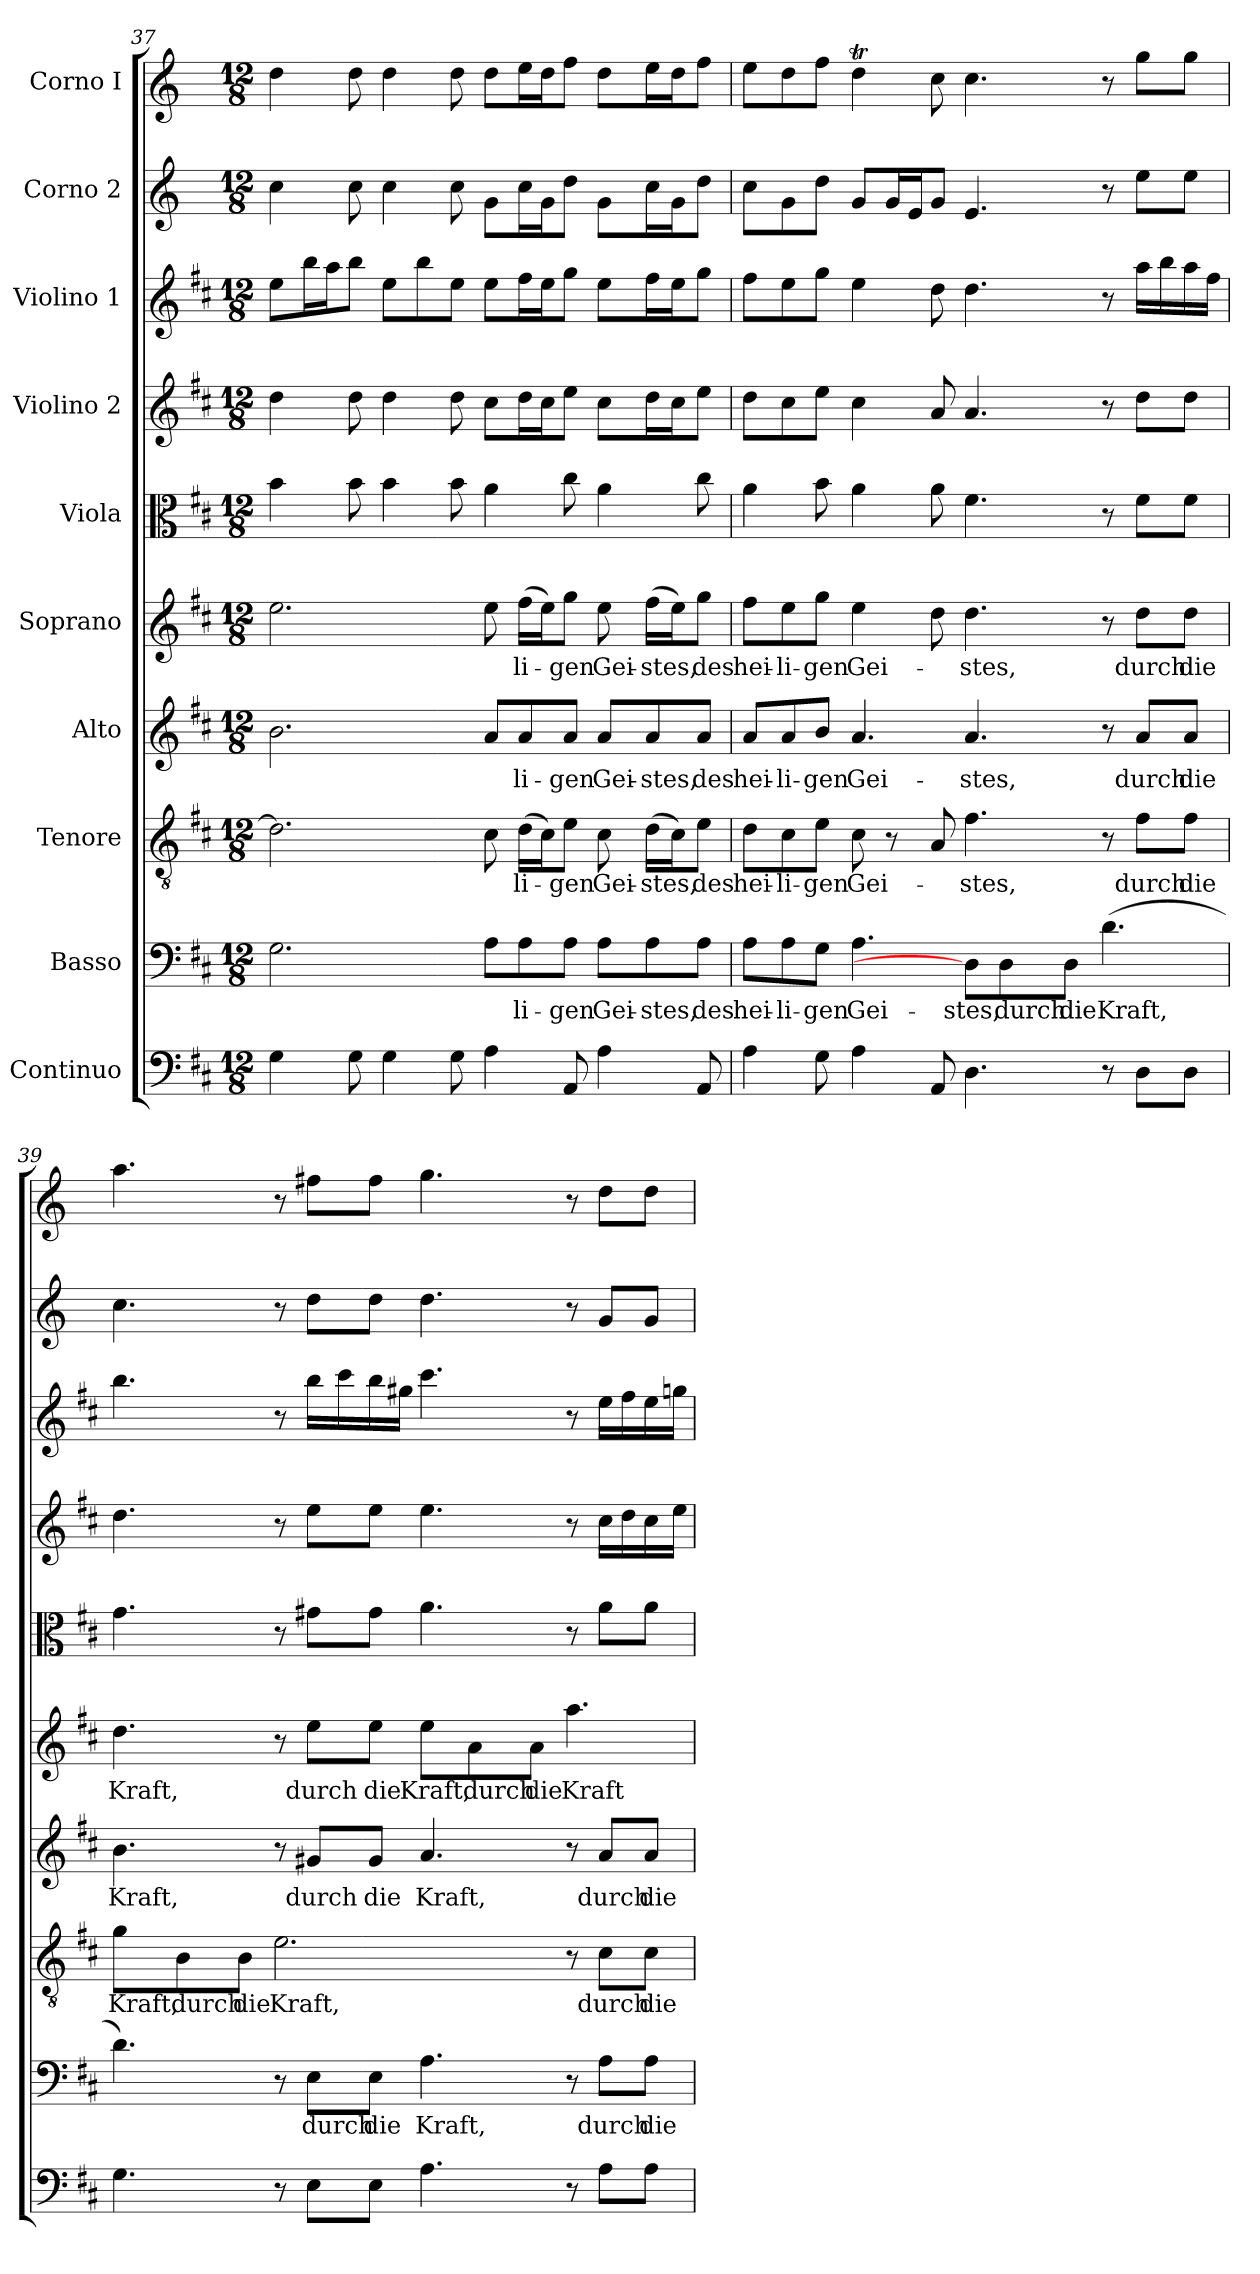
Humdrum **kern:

**kern	**kern	**text	**kern	**text	**kern	**text	**kern	**text	**kern	**kern	**kern	**kern	**kern
*part10	*part9	*part9	*part8	*part8	*part7	*part7	*part6	*part6	*part5	*part4	*part3	*part2	*part1
*staff10	*staff9	*staff9	*staff8	*staff8	*staff7	*staff7	*staff6	*staff6	*staff5	*staff4	*staff3	*staff2	*staff1
*I"Continuo	*I"Basso	*	*I"Tenore	*	*I"Alto	*	*I"Soprano	*	*I"Viola	*I"Violino 2	*I"Violino 1	*I"Corno 2	*I"Corno I
!!LO:PB:g=z
*clefF4	*clefF4	*	*clefGv2	*	*clefG2	*	*clefG2	*	*clefC3	*clefG2	*clefG2	*clefG2	*clefG2
*	*	*	*	*	*	*	*	*	*	*	*	*ITrd-1c-2	*ITrd-1c-2
*k[f#c#]	*k[f#c#]	*	*k[f#c#]	*	*k[f#c#]	*	*k[f#c#]	*	*k[f#c#]	*k[f#c#]	*k[f#c#]	*k[f#c#]	*k[f#c#]
*M12/8	*M12/8	*	*M12/8	*	*M12/8	*	*M12/8	*	*M12/8	*M12/8	*M12/8	*M12/8	*M12/8
=37	=37	=37	=37	=37	=37	=37	=37	=37	=37	=37	=37	=37	=37
4G\	2.G\	.	2.d\]	.	2.b\	.	2.ee\	.	4b\	4dd\	8ee\L	4dd\	4ee\
.	.	.	.	.	.	.	.	.	.	.	16bb\L	.	.
.	.	.	.	.	.	.	.	.	.	.	16aa\J	.	.
8G\	.	.	.	.	.	.	.	.	8b\	8dd\	8bb\J	8dd\	8ee\
4G\	.	.	.	.	.	.	.	.	4b\	4dd\	8ee\L	4dd\	4ee\
.	.	.	.	.	.	.	.	.	.	.	8bb\	.	.
8G\	.	.	.	.	.	.	.	.	8b\	8dd\	8ee\J	8dd\	8ee\
4A\	8A\L	.	8c#\	.	8a/L	.	8ee\	.	4a\	8cc#\L	8ee\L	8a\L	8ee\L
!	!	!LO:LY:b	!	!LO:LY:b	!	!LO:LY:b	!	!LO:LY:b	!	!	!	!	!
.	8A\	-li-	(>16d\LL	-li-	8a/	-li-	(>16ff#\LL	-li-	.	16dd\L	16ff#\L	16dd\L	16ff#\L
.	.	.	16c#\J)	.	.	.	16ee\J)	.	.	16cc#\J	16ee\J	16a\J	16ee\J
!	!	!LO:LY:b	!	!LO:LY:b	!	!LO:LY:b	!	!LO:LY:b	!	!	!	!	!
8AA/	8A\J	-gen	8e\J	-gen	8a/J	-gen	8gg\J	-gen	8cc#\	8ee\J	8gg\J	8ee\J	8gg\J
!	!	!LO:LY:b	!	!LO:LY:b	!	!LO:LY:b	!	!LO:LY:b	!	!	!	!	!
4A\	8A\L	Gei-	8c#\	Gei-	8a/L	Gei-	8ee\	Gei-	4a\	8cc#\L	8ee\L	8a\L	8ee\L
!	!	!LO:LY:b	!	!LO:LY:b	!	!LO:LY:b	!	!LO:LY:b	!	!	!	!	!
.	8A\	-stes,	(>16d\LL	-stes,	8a/	-stes,	(>16ff#\LL	-stes,	.	16dd\L	16ff#\L	16dd\L	16ff#\L
.	.	.	16c#\J)	.	.	.	16ee\J)	.	.	16cc#\J	16ee\J	16a\J	16ee\J
!	!	!LO:LY:b	!	!LO:LY:b	!	!LO:LY:b	!	!LO:LY:b	!	!	!	!	!
8AA/	8A\J	des	8e\J	des	8a/J	des	8gg\J	des	8cc#\	8ee\J	8gg\J	8ee\J	8gg\J
=38	=38	=38	=38	=38	=38	=38	=38	=38	=38	=38	=38	=38	=38
!	!	!LO:LY:b	!	!LO:LY:b	!	!LO:LY:b	!	!LO:LY:b	!	!	!	!	!
4A\	8A\L	hei-	8d\L	hei-	8a/L	hei-	8ff#\L	hei-	4a\	8dd\L	8ff#\L	8dd\L	8ff#\L
!	!	!LO:LY:b	!	!LO:LY:b	!	!LO:LY:b	!	!LO:LY:b	!	!	!	!	!
.	8A\	-li-	8c#\	-li-	8a/	-li-	8ee\	-li-	.	8cc#\	8ee\	8a\	8ee\
!	!	!LO:LY:b	!	!LO:LY:b	!	!LO:LY:b	!	!LO:LY:b	!	!	!	!	!
8G\	8G\J	-gen	8e\J	-gen	8b/J	-gen	8gg\J	-gen	8b\	8ee\J	8gg\J	8ee\J	8gg\J
!	!	!LO:LY:b	!	!LO:LY:b	!	!LO:LY:b	!	!LO:LY:b	!	!	!	!	!
4A\	4.A\	Gei-	8c#\	Gei-	4.a/	Gei-	4ee\	Gei-	4a\	4cc#\	4ee\	8a/L	4eeT\
.	.	.	8r	.	.	.	.	.	.	.	.	16a/L	.
.	.	.	.	.	.	.	.	.	.	.	.	16f#/J	.
8AA/	.	.	8A/	.	.	.	8dd\	.	8a\	8a/	8dd\	8a/J	8dd\
!	!	!LO:LY:b	!	!LO:LY:b	!	!LO:LY:b	!	!LO:LY:b	!	!	!	!	!
4.D\	8D\L]	-stes,	4.f#\	-stes,	4.a/	-stes,	4.dd\	-stes,	4.f#\	4.a/	4.dd\	4.f#/	4.dd\
!	!	!LO:LY:b	!	!	!	!	!	!	!	!	!	!	!
.	8D\	durch	.	.	.	.	.	.	.	.	.	.	.
!	!	!LO:LY:b	!	!	!	!	!	!	!	!	!	!	!
.	8D\J	die	.	.	.	.	.	.	.	.	.	.	.
!	!	!LO:LY:b	!	!	!	!	!	!	!	!	!	!	!
8r	(>4.d\	Kraft,	8r	.	8r	.	8r	.	8r	8r	8r	8r	8r
!	!	!	!	!LO:LY:b	!	!LO:LY:b	!	!LO:LY:b	!	!	!	!	!
8D\L	.	.	8f#\L	durch	8a/L	durch	8dd\L	durch	8f#\L	8dd\L	16aa\LL	8ff#\L	8aa\L
.	.	.	.	.	.	.	.	.	.	.	16bb\	.	.
!	!	!	!	!LO:LY:b	!	!LO:LY:b	!	!LO:LY:b	!	!	!	!	!
8D\J	.	.	8f#\J	die	8a/J	die	8dd\J	die	8f#\J	8dd\J	16aa\	8ff#\J	8aa\J
.	.	.	.	.	.	.	.	.	.	.	16ff#\JJ	.	.
!!LO:PB:g=z
=39	=39	=39	=39	=39	=39	=39	=39	=39	=39	=39	=39	=39	=39
!	!	!	!	!LO:LY:b	!	!LO:LY:b	!	!LO:LY:b	!	!	!	!	!
4.G\	4.d\)	.	8g\L	Kraft,	4.b\	Kraft,	4.dd\	Kraft,	4.g\	4.dd\	4.bb\	4.dd\	4.bb\
!	!	!	!	!LO:LY:b	!	!	!	!	!	!	!	!	!
.	.	.	8B\	durch	.	.	.	.	.	.	.	.	.
!	!	!	!	!LO:LY:b	!	!	!	!	!	!	!	!	!
.	.	.	8B\J	die	.	.	.	.	.	.	.	.	.
!	!	!	!	!LO:LY:b	!	!	!	!	!	!	!	!	!
8r	8r	.	2.e\	Kraft,	8r	.	8r	.	8r	8r	8r	8r	8r
!	!	!LO:LY:b	!	!	!	!LO:LY:b	!	!LO:LY:b	!	!	!	!	!
8E\L	8E\L	durch	.	.	8g#X/L	durch	8ee\L	durch	8g#X\L	8ee\L	16bb\LL	8ee\L	8gg#X\L
.	.	.	.	.	.	.	.	.	.	.	16ccc#\	.	.
!	!	!LO:LY:b	!	!	!	!LO:LY:b	!	!LO:LY:b	!	!	!	!	!
8E\J	8E\J	die	.	.	8g#/J	die	8ee\J	die	8g#\J	8ee\J	16bb\	8ee\J	8gg#\J
.	.	.	.	.	.	.	.	.	.	.	16gg#X\JJ	.	.
!	!	!LO:LY:b	!	!	!	!LO:LY:b	!	!LO:LY:b	!	!	!	!	!
4.A\	4.A\	Kraft,	.	.	4.a/	Kraft,	8ee\L	Kraft,	4.a\	4.ee\	4.ccc#\	4.ee\	4.aa\
!	!	!	!	!	!	!	!	!LO:LY:b	!	!	!	!	!
.	.	.	.	.	.	.	8a\	durch	.	.	.	.	.
!	!	!	!	!	!	!	!	!LO:LY:b	!	!	!	!	!
.	.	.	.	.	.	.	8a\J	die	.	.	.	.	.
!	!	!	!	!	!	!	!	!LO:LY:b	!	!	!	!	!
8r	8r	.	8r	.	8r	.	4.aa\	Kraft	8r	8r	8r	8r	8r
!	!	!LO:LY:b	!	!LO:LY:b	!	!LO:LY:b	!	!	!	!	!	!	!
8A\L	8A\L	durch	8c#\L	durch	8a/L	durch	.	.	8a\L	16cc#\LL	16ee\LL	8a/L	8ee\L
.	.	.	.	.	.	.	.	.	.	16dd\	16ff#\	.	.
!	!	!LO:LY:b	!	!LO:LY:b	!	!LO:LY:b	!	!	!	!	!	!	!
8A\J	8A\J	die	8c#\J	die	8a/J	die	.	.	8a\J	16cc#\	16ee\	8a/J	8ee\J
.	.	.	.	.	.	.	.	.	.	16ee\JJ	16ggn\JJ	.	.
=	=	=	=	=	=	=	=	=	=	=	=	=	=
*-	*-	*-	*-	*-	*-	*-	*-	*-	*-	*-	*-	*-	*-
